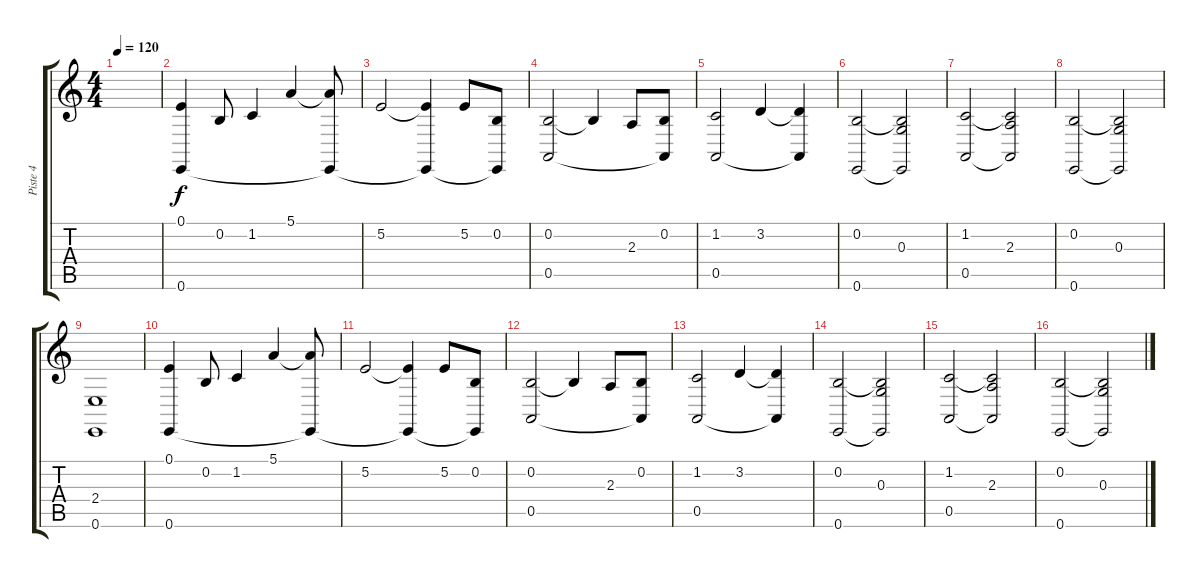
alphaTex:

\track ("Piste 4" "Piste 4") {instrument acousticgrandpiano}
\staff {score tabs}
\tuning (E4 B3 G3 D3 A2 E2) {hide}
\ts (4 4)
\tempo 120
\clef g2
\ks c
|
(0.1 0.6).4 0.2.8 1.2.4 5.1.4 (5.1{t} 0.6{t}).8 |
5.2.2 (5.2{t} 0.6{t}).4 5.2.8 (0.2 0.6{t}).8 |
(0.2 0.5).2 0.2{t}.4 2.3.8 (0.2 0.5{t}).8 |
(1.2 0.5).2 3.2.4 (3.2{t} 0.5{t}).4 |
(0.2 0.6).2 (0.2{t} 0.3 0.6{t}).2 |
(1.2 0.5).2 (1.2{t} 2.3 0.5{t}).2 |
(0.2 0.6).2 (0.2{t} 0.3 0.6{t}).2 |
(2.4 0.6).1 |
(0.1 0.6).4 0.2.8 1.2.4 5.1.4 (5.1{t} 0.6{t}).8 |
5.2.2 (5.2{t} 0.6{t}).4 5.2.8 (0.2 0.6{t}).8 |
(0.2 0.5).2 0.2{t}.4 2.3.8 (0.2 0.5{t}).8 |
(1.2 0.5).2 3.2.4 (3.2{t} 0.5{t}).4 |
(0.2 0.6).2 (0.2{t} 0.3 0.6{t}).2 |
(1.2 0.5).2 (1.2{t} 2.3 0.5{t}).2 |
(0.2 0.6).2 (0.2{t} 0.3 0.6{t}).2
